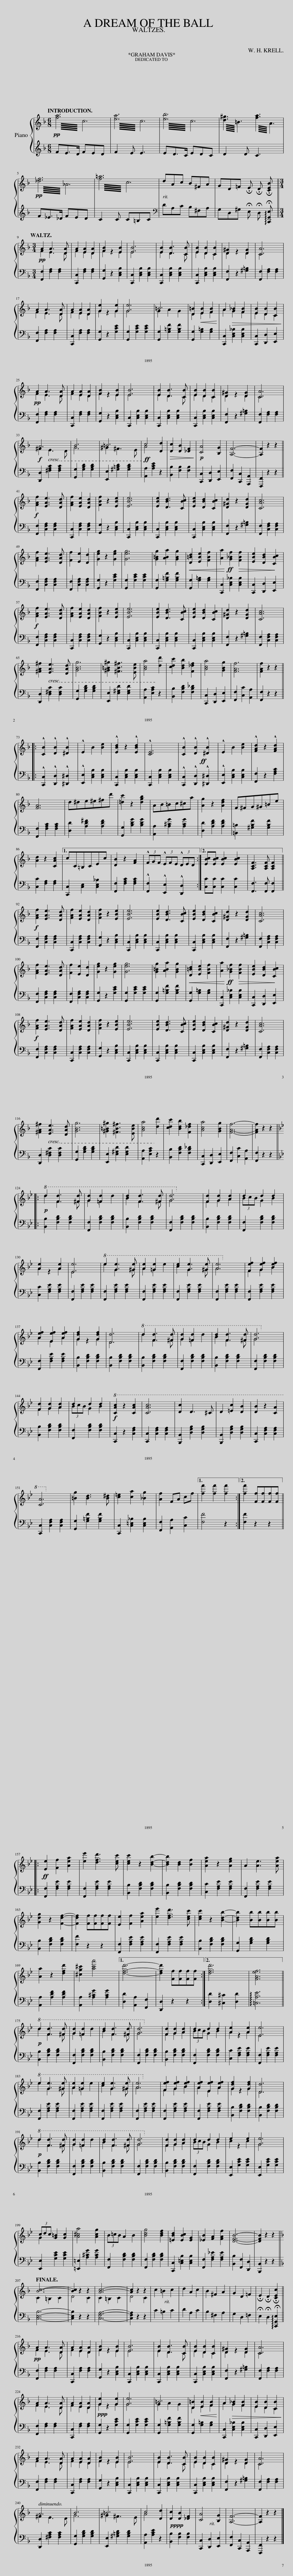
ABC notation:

X:1
%%score { ( 1 3 ) | 2 }
L:1/8
Q:1/4=90
M:6/8
I:linebreak $
K:F
V:1 treble
V:3 treble
V:2 treble
V:1
!pp! !////-![fa]3 c3 | !////-![ea]3 c3 | !////-![eb]3 c3 | !////-![d^g]3/2 =B3/2 !////-![fa]3/2 A3/2 |$!pp! !////-![_df]3 _A3 | %5
 !////-![f=a]3 c3 |[Q:1/4=85] dAc B[Q:1/4=80]^FA | GD[Q:1/4=75]=F !fermata!E !fermata!D[Q:1/4=72] !fermata![CEB] ||$[M:3/4]!pp![Q:1/4=120] A2 A3 [DA] | A2 [EA]2 [DA]2 | %10
 [FB]2 z2 [EB]2 | [EB]6 | [EB]2 [DB]3 [CB] | [EB]2 [DB]2 [CB]2 | [D^G]2 z2 [DG]2 | %15
 [CA]6 |$ A2 A3 [DA] | A2 [EA]2 [DA]2 | [Ge]2 z2 [Ge]2 | [Ge]6 | %20
 =B6 | [D=B]2!<(! [EB]2 [FB]2!<)! | A2!>(! [G_B]2 [FB]2 | [EB]2 [DB]2 [CB]2!>)! |$!pp! A2 A3 [DA] | %25
 A2 [EA]2 [DA]2 | [FB]2 z2 [EB]2 | [EB]6 | [EB]2 [DB]3 [CB] | [EB]2 [DB]2 [CB]2 | %30
 [D^G]2 z2 [DG]2 | [CA]6 |$!f! A6 | B6 | =B6 | %35
!ff! c4 [Dd]2 |!>(! [Dc]2 [DB]2 [_DF]2!>)! |!p! [CA]4 [B,G]2 | [A,F]6- | [A,F]2 z2 z2 ||$ %40
!f! [FAf]2 [EAe]3 [DAd] | [FAf]2 [EAe]2 [DAd]2 | [FBf]2 z2 [EBe]2 | [EBe]6 | [EBe]2 [DBd]3 [CBc] | %45
 [EBe]2 [DBd]2 [CBc]2 | [D^Gd]2 z2 [DGd]2 | [CAc]6 |$ [FAf]2 [EAe]3 [DAd] | [Ff]2 [Ee]2 [Dd]2 | %50
 [Geg]2 z2 [Geg]2 | [Geg]6 | [G=Bg]2 [ABa]2 [GBg]2 |!<(! [D=Bd]2 [EBe]2 [FBf]2 | [Aa]2!<)!!ff! [G_Bf]2!>(! [FBf]2 | %55
 [EBe]2 [DBd]2 [CBc]2!>)! |$!f! [FAf]2 [EAe]3 [DAd] | [FAf]2 [EAe]2 [DAd]2 | [FBf]2 z2 [EBe]2 | [EBe]6 | %60
 [EBe]2 [DBd]3 [CBc] | [EBe]2 [DBd]2 [CBc]2 | [D^Gd]2 z2 [DGd]2 | [CAc]6 |$ [^FA^f]2 [EAe]3 [DAd] | %65
 [GBg]6 | [^G=B^g]2 [^FB^f]3 [EBe] | [Aca]4 [dd']2 | [cdc']2 [Bdb]2 [F_df]2 | [Aca]4 [GBg]2 | %70
 [FAf]6 | [FAf]2 z2 z2 |:$ !^![CB]2 !^![DB]2 !^![^DB]2 | !^!E2 B2 [Be]2 | !^![EBd]2 z2 !^![EBd]2 | %75
 !^![CE]6 | !^![CB]2!ff! !^![DB]2 !^![^DB]2 | !^!E2 B2 [Be]2 | !^![FAd]2 z2 !^![FAd]2 |$ [FA]6 | %80
 d^de^e^fd' | [=dc']2 z2 [dgb]2 | AB=Bc^ca | [Ag]2 z2 [Adf]2 | F^FG^G=Be |$ %85
 [Ad]2 z2 [CAc]2 |1 cC=B,CEc | [DB]2 z2 [FA]2 | (3!^!FGF (3!^!EFE (3!^!DED :|2 [EBc][EBc] [EBc]2 [EBc]2 | %90
 [A,CF]3 [A,CF] [A,CF]2 ||$!f! [FAf]2 [EAe]3 [DAd] | [FAf]2 [EAe]2 [DAd]2 | [FBf]2 z2 [EBe]2 | [EBe]6 | %95
 [EBe]2 [DBd]3 [CBc] | [EBe]2 [DBd]2 [CBc]2 | [D^Gd]2 z2 [DGd]2 | [CAc]6 |$ [FAf]2 [EAe]3 [DAd] | %100
 [Ff]2 [Ee]2 [Dd]2 | [Geg]2 z2 [Geg]2 | [Geg]6 | [G=Bg]2 [ABa]2 [GBg]2 |!<(! [D=Bd]2 [EBe]2 [FBf]2 | %105
 [Aa]2!<)!!ff! [G_Bf]2!>(! [FBf]2 | [EBe]2 [DBd]2 [CBc]2!>)! |$!f! [FAf]2 [EAe]3 [DAd] | [FAf]2 [EAe]2 [DAd]2 | [FBf]2 z2 [EBe]2 | %110
 [EBe]6 | [EBe]2 [DBd]3 [CBc] | [EBe]2 [DBd]2 [CBc]2 | [D^Gd]2 z2 [DGd]2 | [CAc]6 |$ %115
 [^FA^f]2 [EAe]3 [DAd] | [GBg]6 | [^G=B^g]2 [^FB^f]3 [EBe] | [Aca]4 [dd']2 | [cdc']2 [Bdb]2 [F_df]2 | %120
 [Aca]4 [GBg]2 | [FAf]6- | [FAf]2 z2 z2 |:$[K:Bb]!p!!8va(! d'2 [fd']3 [^fd'] | [gd']2 [fd']2 d'2 | %125
 [bd']2 [fd']3 [^fd'] | [gd']6!8va)! | [Fd]2 [Gd]2 [Ad]2 | d2 d2 d2 |$ [Ae]2 z2 [Ae]2 | %130
 [Ee]6 |!8va(! e'2 [ge']3 [^ge'] | [ae']2 [ge']2 e'2 | [c'e']2 [ge']3 [^ge'] | [ae']6!8va)! | %135
 [Fef]2 [Gef]2 [Bef]2 |$ [Aef]2 [Eef]2 [Aef]2 | [Gdf]2 z2 [Gdf]2 | [Dd]6 |!8va(! d'2 [fd']3 [^fd'] | %140
 [gd']2 [fd']2 d'2 | [bd']2 [fd']3 [^fd'] | [gd']6!8va)! |$ [Fd]2 [Gd]2 [Ad]2 | d2 d2 d2 | %145
!f!!8va(! [cac']2 z2 [cac']2 | [cac']6 | [dc']2 d3 ^c | d2 [=ec']2 [db]2 | [db]2 z2 [ca]2 |$ %150
 [ca]6!8va)! | [=Bg]2 [Bd]3 [B^d] | [c=e]2 [ca]2 [_Bg]2 | [Af]2 FA cf |1 [ff']2 [ff']2 [ff']2 :|2 %155
 [ff']2 [Ff][Ff][Ff][Ff] |:$!ff! [Ee]2 [Ff]2 [Aea]2 | [ee']2 [dfd']3 [cec'] | [cec']2 z2 [Bdb]2- | [Bdb]2 [Bd]2 [Bf]2 | %160
 [Aea]2 z2 [Aeg]2 | A2 [Ae]3 [Aea] |$ [Gdg]2 z2 [Fdf]2- | [Fdf]2 [Ff][Ff][Ff][Ff] | [Ee]2 [Ff]2 [Aea]2 | %165
 [ee']2 [dfd']3 [cec'] | [cec']2 z2 [Bdb]2- | [Bdb]2 [Bb][Bb][Bb][Bb] |$ [Aa]2 z2 [dfd']2 | [^cg^c']2 [ac'a']4 |1 %170
 [dfd']6- | [dfd']2 [Ff][Ff][Ff][Ff] :|2 [dfd']6 | [FAef]6 ||$!p!!8va(! d'2 [fd']3 [^fd'] | %175
 [gd']2 [fd']2 d'2 | [bd']2 [fd']3 [^fd'] | [gd']6!8va)! | [Fd]2 [Gd]2 [Ad]2 | d2 d2 d2 | %180
 [Ae]2 z2 [Ae]2 | [Ee]6 |$!8va(! e'2 [ge']3 [^ge'] | [ae']2 [ge']2 e'2 | [c'e']2 [ge']3 [^ge'] | %185
 [ae']6!8va)! | [Fef]2 [Gef]2 [Bef]2 | [Aef]2 [Eef]2 [Aef]2 | [Gdf]2 z2 [Gdf]2 | [Dd]6 |$ %190
!p!!8va(! d'2 [fd']3 [^fd'] | [gd']2 [fd']2 d'2 | [bd']2 [fd']3 [^fd'] | [gd']6!8va)! | [Fd]2 [Gd]2 [Ad]2 | %195
 d2 d2 d2 | e2 z2 e2 | [Ge]6 |$ (3cdc [G=B]2 [Gc]2 | [A^ca]4 [Acg]2 | %200
 (3B=cB A2 B2 | [Bdg]4 [Bdf]2 | [=EBd]2 [EBc]2 [EG]2 | [_EB]2 [FA]2 [FAf]2 | [DFB]6- | %205
 [DFB]2 z2 z2 ||$[K:F] [Bc]6- | [Bc]2 z2 z2 | [Ac]6- | [Ac]2 z2 z2 | %210
[Q:1/4=115] c2 =B2 c2 | d2 A2[Q:1/4=110] c2 | B2 ^F2 A2 |[Q:1/4=105] G2 D2 =F2 | !fermata!E2 !fermata!D2[Q:1/4=100] !fermata![CEc]2 ||$ %215
!pp![Q:1/4=120] A2 A3 [DA] | A2 [EA]2 [DA]2 | [FB]2 z2 [EB]2 | [EB]6 | [EB]2 [DB]3 [CB] | %220
 [EB]2 [DB]2 [CB]2 | [D^G]2 z2 [DG]2 | [CA]6 |$ A2 A3 [DA] | A2 [EA]2 [DA]2 | %225
!ppp! [Ge]2 z2 [Ge]2 | [Ge]6 | =B6 | [D=B]2!<(! [EB]2 [FB]2!<)! | A2!>(! [G_B]2 [FB]2 | %230
 [EB]2 [DB]2 [CB]2!>)! |$ A2 A3 [DA] | A2 [EA]2 [DA]2 | [FB]2 z2 [EB]2 | [EB]6 | %235
 [EB]2 [DB]3 [CB] | [EB]2 [DB]2 [CB]2 | [D^G]2 z2 [DG]2 | [CA]6 |$ A6 | %240
 B6 | =B6 | c4 [Dd]2 |!pppp![Q:1/4=115] [Dc]2 [DB]2 [_DF]2 |[Q:1/4=110] [CA]4 [B,G]2 | %245
[Q:1/4=105] [A,F]6- |[Q:1/4=100] [A,F]2 z2 z2 |] %247
V:2
 FE>D FED | F2 E E3 | ED>C EDC | D2 D C3 |$ F_E>_D FED | %5
 C2 C C=B,C |[K:bass] DA,C B,^F,A, | G,D,^G, !fermata!E, !fermata!D, !arpeggio!!fermata![C,,G,,E,] ||$[M:3/4] [F,,F,]2 [F,A,]2 [F,A,]2 | [C,,C,]2 [F,A,]2 [F,A,]2 | %10
 [G,,G,]2 z2 [C,E,B,]2 | [C,,C,]2 [C,E,B,]2 [C,E,B,]2 | [C,,C,]2 [C,E,B,]2 [C,E,B,]2 | [C,,C,]2 [C,E,B,]2 [C,E,B,]2 | [F,,F,]2 z2 [^G,=B,]2 | %15
 [F,,F,]2 [F,A,]2 [F,A,]2 |$ [F,,F,]2 [F,A,]2 [F,A,]2 | [C,,C,]2 [F,A,]2 [F,A,]2 | [G,,G,]2 z2 [G,CE]2 | [G,,G,]2 [G,CE]2 [G,CE]2 | %20
 [G,,G,]2 [G,=B,F]2 [G,B,F]2 | [G,,G,]2 [G,=B,]2 [G,B,]2 | [C,,C,]2 [C,E,_B,]2 [C,E,B,]2 | [C,,C,]2 [D,,D,]2 [E,,E,]2 |$ [F,,F,]2 [F,A,]2 [F,A,]2 | %25
 [C,,C,]2 [F,A,]2 [F,A,]2 | [G,,G,]2 z2 [C,E,B,]2 | [C,,C,]2 [C,E,B,]2 [C,E,B,]2 | [C,,C,]2 [C,E,B,]2 [C,E,B,]2 | [C,,C,]2 [C,E,B,]2 [C,E,B,]2 | %30
 [F,,F,]2 z2 [^G,=B,]2 | [F,,F,]2 [F,A,]2 [F,A,]2 |$ [D,,D,]2 [^F,A,C]2 [F,A,C]2 | [G,,G,]2 [G,B,D]2 [G,B,D]2 | [E,,E,]2 [^G,=B,D]2 [G,B,D]2 | %35
 [A,,A,]2 [A,CE]2 z2 | [B,,B,]2 [F,B,]2 [F,B,]2 | [C,,C,]2 [D,,D,]2 [E,,E,]2 | [F,,F,]2 [C,,C,]2 [A,,,A,,]2 | [F,,,F,,]2 z2 z2 ||$ %40
 [F,,F,]2 [C,F,A,]2 [C,F,A,]2 | [C,,C,]2 [C,F,A,]2 [C,F,A,]2 | [G,,G,]2 z2 [C,E,B,]2 | [C,,C,]2 [C,E,B,]2 [C,E,B,]2 | [C,,C,]2 [C,E,B,]2 [C,E,B,]2 | %45
 [C,,C,]2 [C,E,B,]2 [C,E,B,]2 | [F,,F,]2 z2 [^G,=B,]2 | [F,,F,]2 [C,F,A,]2 [C,F,A,]2 |$ [F,,F,]2 [C,F,A,]2 [C,F,A,]2 | [F,,F,]2 [C,F,A,]2 [C,F,A,]2 | %50
 [G,,G,]2 z2 [G,CE]2 | [G,,G,]2 [G,CE]2 [G,CE]2 | [G,,G,]2 [G,=B,F]2 [G,B,F]2 | [G,,G,]2 [G,=B,]2 [G,B,]2 | [C,,C,]2 [C,E,_B,]2 [C,E,B,]2 | %55
 [C,,C,]2 [D,,D,]2 [E,,E,]2 |$ [F,,F,]2 [C,F,A,]2 [C,F,A,]2 | [C,,C,]2 [C,F,A,]2 [C,F,A,]2 | [G,,G,]2 z2 [C,E,B,]2 | [C,,C,]2 [C,E,B,]2 [C,E,B,]2 | %60
 [C,,C,]2 [C,E,B,]2 [C,E,B,]2 | [C,,C,]2 [C,E,B,]2 [C,E,B,]2 | [F,,F,]2 z2 [^G,=B,]2 | [F,,F,]2 [C,F,A,]2 [C,F,A,]2 |$ [D,,D,]2 [D,^F,C]2 [D,F,C]2 | %65
 [G,,G,]2 [G,B,D]2 [G,B,D]2 | [E,,E,]2 [E,^G,D]2 [E,G,D]2 | [A,,A,]2 [E,A,C]2 z2 | [B,,B,]2 [F,B,D]2 [F,B,_D]2 | [C,,C,]2 [D,,D,]2 [E,,E,]2 | %70
 [F,,F,]2 [C,C]2 [A,,A,]2 | [F,,F,]2 z2 z2 |:$ !^![C,,C,]2 !^![D,,D,]2 !^![^D,,^D,]2 | !^![E,,E,]2 [C,E,B,]2 [C,E,B,]2 | [C,,C,]2 [C,E,B,]2 [C,E,B,]2 | %75
 [C,,C,]2 [C,E,B,]2 [C,E,B,]2 | !^![C,,C,]2 !^![D,,D,]2 !^![^D,,^D,]2 | !^![E,,E,]2 [C,E,B,]2 [C,E,B,]2 | [F,,F,]2 z2 [F,A,C]2 |$ [F,,F,]2 [F,A,C]2 [F,A,C]2 | %80
 [D,D]2 [A,D^F]2 [A,DF]2 | [G,,G,]2 [B,DG]2 [B,DG]2 | [A,,A,]2 [A,^CG]2 [A,CG]2 | [D,D]2 [A,DF]2 [A,DF]2 | [=B,,=B,]2 [^G,B,F]2 [G,B,F]2 |$ %85
 [C,C]2 [F,A,]2 [F,A,]2 |1 [C,,C,]2 [C,E,]2 [C,E,_B,]2 | [F,,F,]2 [F,A,C]2 [F,A,C]2 | !^![F,,F,]2 !^![E,,E,]2 !^![D,,D,]2 :|2 [C,C][C,C] [C,C]2 [C,C]2 | %90
 [F,,F,]3 [F,,F,] [F,,F,]2 ||$ [F,,F,]2 [C,F,A,]2 [C,F,A,]2 | [C,,C,]2 [C,F,A,]2 [C,F,A,]2 | [G,,G,]2 z2 [C,E,B,]2 | [C,,C,]2 [C,E,B,]2 [C,E,B,]2 | %95
 [C,,C,]2 [C,E,B,]2 [C,E,B,]2 | [C,,C,]2 [C,E,B,]2 [C,E,B,]2 | [F,,F,]2 z2 [^G,=B,]2 | [F,,F,]2 [C,F,A,]2 [C,F,A,]2 |$ [F,,F,]2 [C,F,A,]2 [C,F,A,]2 | %100
 [F,,F,]2 [C,F,A,]2 [C,F,A,]2 | [G,,G,]2 z2 [G,CE]2 | [G,,G,]2 [G,CE]2 [G,CE]2 | [G,,G,]2 [G,=B,F]2 [G,B,F]2 | [G,,G,]2 [G,=B,]2 [G,B,]2 | %105
 [C,,C,]2 [C,E,_B,]2 [C,E,B,]2 | [C,,C,]2 [D,,D,]2 [E,,E,]2 |$ [F,,F,]2 [C,F,A,]2 [C,F,A,]2 | [C,,C,]2 [C,F,A,]2 [C,F,A,]2 | [G,,G,]2 z2 [C,E,B,]2 | %110
 [C,,C,]2 [C,E,B,]2 [C,E,B,]2 | [C,,C,]2 [C,E,B,]2 [C,E,B,]2 | [C,,C,]2 [C,E,B,]2 [C,E,B,]2 | [F,,F,]2 z2 [^G,=B,]2 | [F,,F,]2 [C,F,A,]2 [C,F,A,]2 |$ %115
 [D,,D,]2 [D,^F,C]2 [D,F,C]2 | [G,,G,]2 [G,B,D]2 [G,B,D]2 | [E,,E,]2 [E,^G,D]2 [E,G,D]2 | [A,,A,]2 [E,A,C]2 z2 | [B,,B,]2 [F,B,D]2 [F,B,_D]2 | %120
 [C,,C,]2 [D,,D,]2 [E,,E,]2 | [F,,F,]2 [C,C]2 [A,,A,]2 | [F,,F,]2 z2 z2 |:$[K:Bb] [B,,B,]2 [F,B,D]2 [F,B,D]2 | [F,,F,]2 [F,B,D]2 [F,B,D]2 | %125
 [B,,B,]2 [F,B,D]2 [F,B,D]2 | [F,,F,]2 [F,B,D]2 [F,B,D]2 | [B,,B,]2 [F,B,D]2 [F,B,D]2 | [F,,F,]2 [F,B,D]2 [F,B,D]2 |$ [C,C]2 [F,A,E]2 [F,A,E]2 | %130
 [F,,F,]2 [F,A,E]2 [F,A,E]2 | [F,,F,]2 [F,A,E]2 [F,A,E]2 | [F,,F,]2 [F,A,E]2 [F,A,E]2 | [F,,F,]2 [F,A,E]2 [F,A,E]2 | [F,,F,]2 [F,A,E]2 [F,A,E]2 | %135
 [F,,F,]2 [F,A,E]2 [F,A,E]2 |$ [F,,F,]2 [F,A,E]2 [F,A,E]2 | [B,,B,]2 [F,B,D]2 [F,B,D]2 | [B,,B,]2 [F,B,D]2 [F,B,D]2 | [B,,B,]2 [F,B,D]2 [F,B,D]2 | %140
 [F,,F,]2 [F,B,D]2 [F,B,D]2 | [B,,B,]2 [F,B,D]2 [F,B,D]2 | [F,,F,]2 [F,B,D]2 [F,B,D]2 |$ [B,,B,]2 [F,B,D]2 [F,B,D]2 | [F,,F,]2 [F,B,D]2 [F,B,D]2 | %145
 [C,,C,]2 z2 [C,F,A,]2 | [C,,C,]2 [C,F,A,]2 [C,F,A,]2 | [B,,,B,,]2 [D,G,B,]2 [D,G,B,]2 | [B,,,B,,]2 [D,G,B,]2 [D,G,B,]2 | [C,,C,]2 [C,F,A,]2 [C,F,A,]2 |$ %150
 [C,,C,]2 [C,F,A,]2 [C,F,A,]2 | [G,,G,]2 [G,=B,F]2 [G,B,F]2 | [C,,C,]2 [C,=E,_B,]2 [C,E,B,]2 | [F,,F,]2 [A,,A,]2 [C,C]2 |1 [F,F]4 z2 :|2 %155
 [F,F]2 z2 z2 |:$ [F,,F,]2 [F,A,E]2 [F,A,E]2 | [F,,F,]2 [F,A,E]2 [F,A,E]2 | [B,,B,]2 [F,B,D]2 [F,B,D]2 | [B,,B,]2 [F,B,D]2 [F,B,D]2 | %160
 [C,C]2 [F,A,E]2 [F,A,E]2 | [F,,F,]2 [F,A,E]2 [F,A,E]2 |$ [B,,B,]2 [F,B,D]2 [F,B,D]2 | [F,F]2 z2 z2 | [F,,F,]2 [F,A,E]2 [F,A,E]2 | %165
 [F,,F,]2 [F,A,E]2 [F,A,E]2 | [B,,B,]2 [F,B,D]2 [F,B,D]2 | [G,,G,]2 [G,B,D]2 [G,B,D]2 |$ [A,,A,]2 [A,DF]2 [A,DF]2 | [A,,A,]2 [A,^CG]2 [A,CG]2 |1 %170
 [D,D]2 [A,,A,]2 [F,,F,]2 | [D,,D,]2 z2 z2 :|2 [D,D]2 [^C,^C]2 [D,D]2 | !arpeggio![=C,A,E]6 ||$ [B,,B,]2 [F,B,D]2 [F,B,D]2 | %175
 [F,,F,]2 [F,B,D]2 [F,B,D]2 | [B,,B,]2 [F,B,D]2 [F,B,D]2 | [F,,F,]2 [F,B,D]2 [F,B,D]2 | [B,,B,]2 [F,B,D]2 [F,B,D]2 | [F,,F,]2 [F,B,D]2 [F,B,D]2 | %180
 [C,C]2 [F,A,E]2 [F,A,E]2 | [F,,F,]2 [F,A,E]2 [F,A,E]2 |$ [F,,F,]2 [F,A,E]2 [F,A,E]2 | [F,,F,]2 [F,A,E]2 [F,A,E]2 | [F,,F,]2 [F,A,E]2 [F,A,E]2 | %185
 [F,,F,]2 [F,A,E]2 [F,A,E]2 | [F,,F,]2 [F,A,E]2 [F,A,E]2 | [F,,F,]2 [F,A,E]2 [F,A,E]2 | [B,,B,]2 [F,B,D]2 [F,B,D]2 | [B,,B,]2 [F,B,D]2 [F,B,D]2 |$ %190
 [B,,B,]2 [F,B,D]2 [F,B,D]2 | [F,,F,]2 [F,B,D]2 [F,B,D]2 | [B,,B,]2 [F,B,D]2 [F,B,D]2 | [F,,F,]2 [F,B,D]2 [F,B,D]2 | [B,,B,]2 [F,B,D]2 [F,B,D]2 | %195
 [F,,F,]2 [F,B,D]2 [F,B,D]2 | [E,,E,]2 [G,CE]2 [G,CE]2 | [E,,E,]2 [G,CE]2 [G,CE]2 |$ [E,,E,]2 [G,CE]2 [G,CE]2 | [=E,,=E,]2 [A,^CG]2 [A,CG]2 | %200
 [F,,F,]2 [F,B,D]2 [F,B,D]2 | [F,,F,]2 [F,B,D]2 [F,B,D]2 | [C,,C,]2 [C,=E,B,]2 [C,E,B,]2 | [F,,F,]2 [F,A,_E]2 [F,A,E]2 | [B,,B,]2 [F,,F,]2 [D,,D,]2 | %205
 [B,,,B,,]2 z2 z2 ||$[K:F] [C,E,B,]6- | [C,E,B,]2 z2 z2 | [C,F,A,]6- | [C,F,A,]2 z2 z2 | %210
 C2 =B,2 C2 | D2 A,2 C2 | B,2 ^F,2 A,2 | G,2 D,2 =F,2 | !fermata!E,2 !fermata!D,2 !arpeggio!!fermata![C,,G,,E,]2 ||$ %215
 [F,,F,]2 [F,A,]2 [F,A,]2 | [C,,C,]2 [F,A,]2 [F,A,]2 | [G,,G,]2 z2 [C,E,B,]2 | [C,,C,]2 [C,E,B,]2 [C,E,B,]2 | [C,,C,]2 [C,E,B,]2 [C,E,B,]2 | %220
 [C,,C,]2 [C,E,B,]2 [C,E,B,]2 | [F,,F,]2 z2 [^G,=B,]2 | [F,,F,]2 [F,A,]2 [F,A,]2 |$ [F,,F,]2 [F,A,]2 [F,A,]2 | [C,,C,]2 [F,A,]2 [F,A,]2 | %225
 [G,,G,]2 z2 [G,CE]2 | [G,,G,]2 [G,CE]2 [G,CE]2 | [G,,G,]2 [G,=B,F]2 [G,B,F]2 | [G,,G,]2 [G,=B,]2 [G,B,]2 | [C,,C,]2 [C,E,_B,]2 [C,E,B,]2 | %230
 [C,,C,]2 [D,,D,]2 [E,,E,]2 |$ [F,,F,]2 [F,A,]2 [F,A,]2 | [C,,C,]2 [F,A,]2 [F,A,]2 | [G,,G,]2 z2 [C,E,B,]2 | [C,,C,]2 [C,E,B,]2 [C,E,B,]2 | %235
 [C,,C,]2 [C,E,B,]2 [C,E,B,]2 | [C,,C,]2 [C,E,B,]2 [C,E,B,]2 | [F,,F,]2 z2 [^G,=B,]2 | [F,,F,]2 [F,A,]2 [F,A,]2 |$ [D,,D,]2 [^F,A,C]2 [F,A,C]2 | %240
 [G,,G,]2 [G,B,D]2 [G,B,D]2 | [E,,E,]2 [^G,=B,D]2 [G,B,D]2 | [A,,A,]2 [A,CE]2 z2 | [B,,B,]2 [F,B,]2 [F,B,]2 | [C,,C,]2 [D,,D,]2 [E,,E,]2 | %245
 [F,,F,]2 [C,,C,]2 [A,,,A,,]2 | [F,,,F,,]2 z2 z2 |] %247
V:3
 x6 | x6 | x6 | x6 |$ x6 | %5
 x6 | x6 | x6 ||$[M:3/4] F2 E3 D | F2 E2 D2 | %10
 F2 x2 E2 | E6 | E2 D3 C | E2 D2 C2 | D2 x2 D2 | %15
 C6 |$ F2 E3 D | F2 E2 D2 | G2 x2 G2 | G6 | %20
 G2 A2 G2 | D2 E2 F2 | A2 G2 F2 | E2 D2 C2 |$ F2 E3 D | %25
 F2 E2 D2 | F2 x2 E2 | E6 | E2 D3 C | E2 D2 C2 | %30
 D2 x2 D2 | C6 |$ ^F2 E3 D | G6 | ^G2 ^F3 E | %35
 A4 x2 | x6 | x6 | x6 | x6 ||$ %40
 x6 | x6 | x6 | x6 | x6 | %45
 x6 | x6 | x6 |$ x6 | x6 | %50
 x6 | x6 | x6 | x6 | x6 | %55
 x6 |$ x6 | x6 | x6 | x6 | %60
 x6 | x6 | x6 | x6 |$ x6 | %65
 x6 | x6 | x6 | x6 | x6 | %70
 x6 | x6 |:$ x6 | x6 | x6 | %75
 x6 | x6 | x6 | x6 |$ x6 | %80
 x6 | x6 | x6 | x6 | x6 |$ %85
 x6 |1 x6 | x6 | x6 :|2 x6 | %90
 x6 ||$ x6 | x6 | x6 | x6 | %95
 x6 | x6 | x6 | x6 |$ x6 | %100
 x6 | x6 | x6 | x6 | x6 | %105
 x6 | x6 |$ x6 | x6 | x6 | %110
 x6 | x6 | x6 | x6 | x6 |$ %115
 x6 | x6 | x6 | x6 | x6 | %120
 x6 | x6 | x6 |:$[K:Bb]!8va(! d'2 f3 ^f | g2 =f2 x2 | %125
 b2 f3 ^f | g6!8va)! | F2 G2 A2 | (3BcB G2 B2 |$ A2 x2 A2 | %130
 E6 |!8va(! e'2 g3 ^g | a2 =g2 x2 | c'2 g3 ^g | a6!8va)! | %135
 F2 G2 B2 |$ A2 E2 A2 | G2 x2 G2 | D6 |!8va(! d'2 f3 ^f | %140
 g2 =f2 x2 | b2 f3 ^f | g6!8va)! |$ F2 G2 A2 | (3BcB G2 B2 | %145
!8va(! x6 | x6 | x6 | x6 | x6 |$ %150
 x6!8va)! | x6 | x6 | x6 |1 x6 :|2 %155
 x6 |:$ x6 | x6 | x6 | x6 | %160
 x6 | x6 |$ x6 | x6 | x6 | %165
 x6 | x6 | x6 |$ x6 | x6 |1 %170
 x6 | x6 :|2 x6 | x6 ||$!8va(! d'2 f3 ^f | %175
 g2 =f2 x2 | b2 f3 ^f | g6!8va)! | F2 G2 A2 | (3BcB G2 B2 | %180
 A2 x2 A2 | E6 |$!8va(! e'2 g3 ^g | a2 =g2 x2 | c'2 g3 ^g | %185
 a6!8va)! | F2 G2 B2 | A2 E2 A2 | G2 x2 G2 | D6 |$ %190
!8va(! d'2 f3 ^f | g2 =f2 x2 | b2 f3 ^f | g6!8va)! | F2 G2 A2 | %195
 (3BcB G2 B2 | c2 x2 c2 | G6 |$ G2 x4 | x6 | %200
 x6 | x6 | x6 | x6 | x6 | %205
 x6 ||$[K:F] C2 =B,2 C2 | D4 C2 | C2 =B,2 C2 | D4 C2 | %210
 x6 | x6 | x6 | x6 | x6 ||$ %215
 F2 E3 D | F2 E2 D2 | F2 x2 E2 | E6 | E2 D3 C | %220
 E2 D2 C2 | D2 x2 D2 | C6 |$ F2 E3 D | F2 E2 D2 | %225
 G2 x2 G2 | G6 | G2 A2 G2 | D2 E2 F2 | A2 G2 F2 | %230
 E2 D2 C2 |$ F2 E3 D | F2 E2 D2 | F2 x2 E2 | E6 | %235
 E2 D3 C | E2 D2 C2 | D2 x2 D2 | C6 |$ ^F2 E3 D | %240
 G6 | ^G2 ^F3 E | A4 x2 | x6 | x6 | %245
 x6 | x6 |] %247
